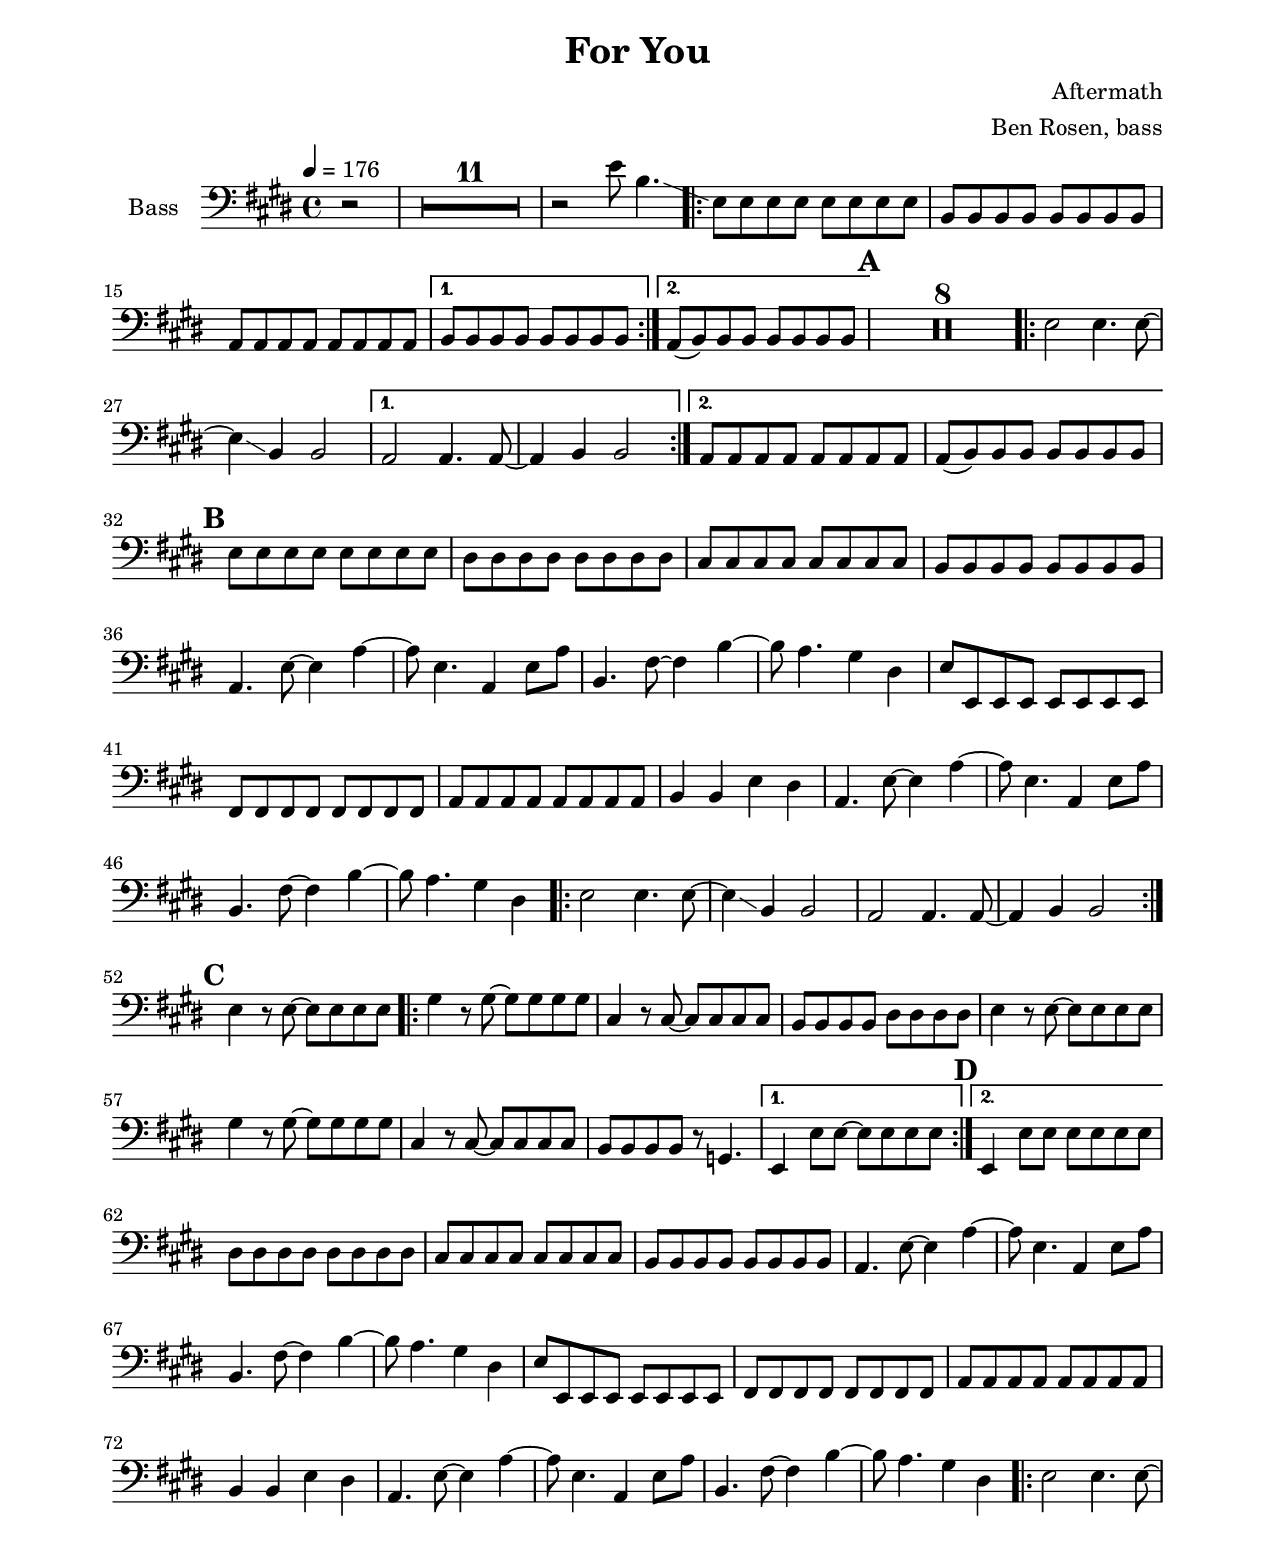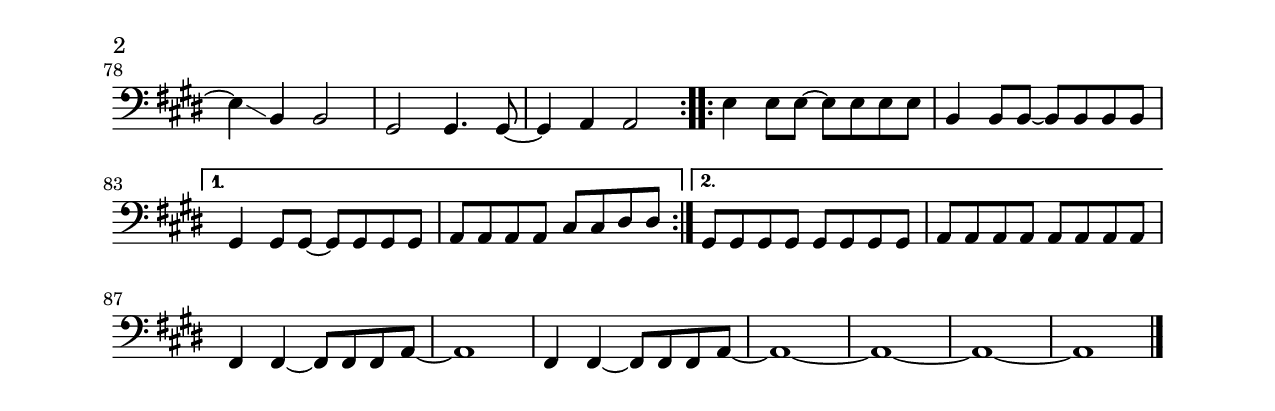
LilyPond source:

\version "2.24.0"

\include "settings.ily"

\header {
  title = "For You"
  composer = "Aftermath"
  arranger = "Ben Rosen, bass"
}

music = \relative e' {
  \tempo 4 = 176
  \key e \major
  \time 4/4
  \clef "bass"

  \partial 2
  r2 |

  \compressMMRests {
    R1 * 11 |
  }

  r2 e8 b4. \glissando |

  \repeat volta 2 {
    \repeat unfold 8 { e,8 } |
    \repeat unfold 8 { b } |
    \repeat unfold 8 { a } |

    \alternative {
      \volta 1 {
        \repeat unfold 8 { b } |
      }

      \volta 2 {
        a ( b ) b b \repeat unfold 4 { b }
      }
    }
  }

  \mark \default

  \compressMMRests {
    R1 * 8 |
  }

  \repeat volta 2 {
    e2 e4. e8 ~ |
    e4 \glissando b b2 |

    \alternative {
      \volta 1 {
        a2 a4. a8 ~ |
        a4 b4 b2 |
      }

      \volta 2 {
        \repeat unfold 8 { a8 } |
        a8 ( b ) b b \repeat unfold 4 { b } |
      }
    }
  }

  % measure 32
  \mark \default

  \repeat unfold 8 { e8 } |
  \repeat unfold 8 { ds8 } |
  \repeat unfold 8 { cs8 } |
  \repeat unfold 8 { b8 } |

  a4. e'8 ~ e4 a ~ |
  a8 e4. a,4 e'8 a |
  b,4. fs'8 ~ fs4 b ~ |
  b8 a4. gs4 ds |

  e8 \repeat unfold 7 { e, } |
  \repeat unfold 8 { fs8 } |
  \repeat unfold 8 { a8 } |
  b4 b e ds |

  a4. e'8 ~ e4 a ~ |
  a8 e4. a,4 e'8 a |
  b,4. fs'8 ~ fs4 b ~ |
  b8 a4. gs4 ds |

  \repeat volta 2 {
    e2 e4. e8 ~ |
    e4 \glissando b b2 |
    a2 a4. a8 ~ |
    a4 b4 b2 |
  }

  \mark \default

  e4 r8 e ~ \repeat unfold 4 { e } |

  \repeat volta 2 {
    gs4 r8 gs ~ \repeat unfold 4 { gs } |
    cs,4 r8 cs ~ \repeat unfold 4 { cs } |
    \repeat unfold 4 { b8 } \repeat unfold 4 { ds } |
    e4 r8 e ~ \repeat unfold 4 { e } |

    gs4 r8 gs ~ \repeat unfold 4 { gs } |
    cs,4 r8 cs ~ \repeat unfold 4 { cs } |
    \repeat unfold 4 { b8 } r8 g4. |

    \alternative {
      \volta 1 {
        e4 e'8 e ~ \repeat unfold 4 { e }
      }

      \volta 2 {
        \mark \default

        e,4 e'8 e \repeat unfold 4 { e }
      }
    }
  }

  \repeat unfold 8 { ds8 } |
  \repeat unfold 8 { cs8 } |
  \repeat unfold 8 { b8 } |
  a4. e'8 ~ e4 a ~ |

  a8 e4. a,4 e'8 a |
  b,4. fs'8 ~ fs4 b ~ |
  b8 a4. gs4 ds |
  e8 \repeat unfold 7 { e, } |

  \repeat unfold 8 { fs8 } |
  \repeat unfold 8 { a8 } |
  b4 b e ds |
  a4. e'8 ~ e4 a ~ |

  a8 e4. a,4 e'8 a |
  b,4. fs'8 ~ fs4 b ~ |
  b8 a4. gs4 ds |

  \repeat volta 2 {
    e2 e4. e8 ~ |
    e4 \glissando b b2 |
    gs2 gs4. gs8 ~ |
    gs4 a4 a2 |
  }

  \repeat volta 2 {
      e'4 e8 e ~ \repeat unfold 4 { e } |
      b4 b8 b ~ \repeat unfold 4 { b } |

      \alternative {
        \volta 1 {
          gs4 gs8 gs ~ \repeat unfold 4 { gs } |
          \repeat unfold 4 { a } cs cs ds ds |
        }

        \volta 2 {
          \repeat unfold 8 { gs,8 } |
          \repeat unfold 8 { a8 } |
        }
      }
    }

  fs4 fs ~ fs8 fs fs a8 ~ |
  a1 |
  fs4 fs4 ~ fs8 fs8 fs8 a8 ~ |
  \repeat unfold 3 { a1 ~ } |

  a1 |

  \bar "|."
}

\score {
  \new Staff \with {
    instrumentName = "Bass"
  } {
    \music
  }
}
